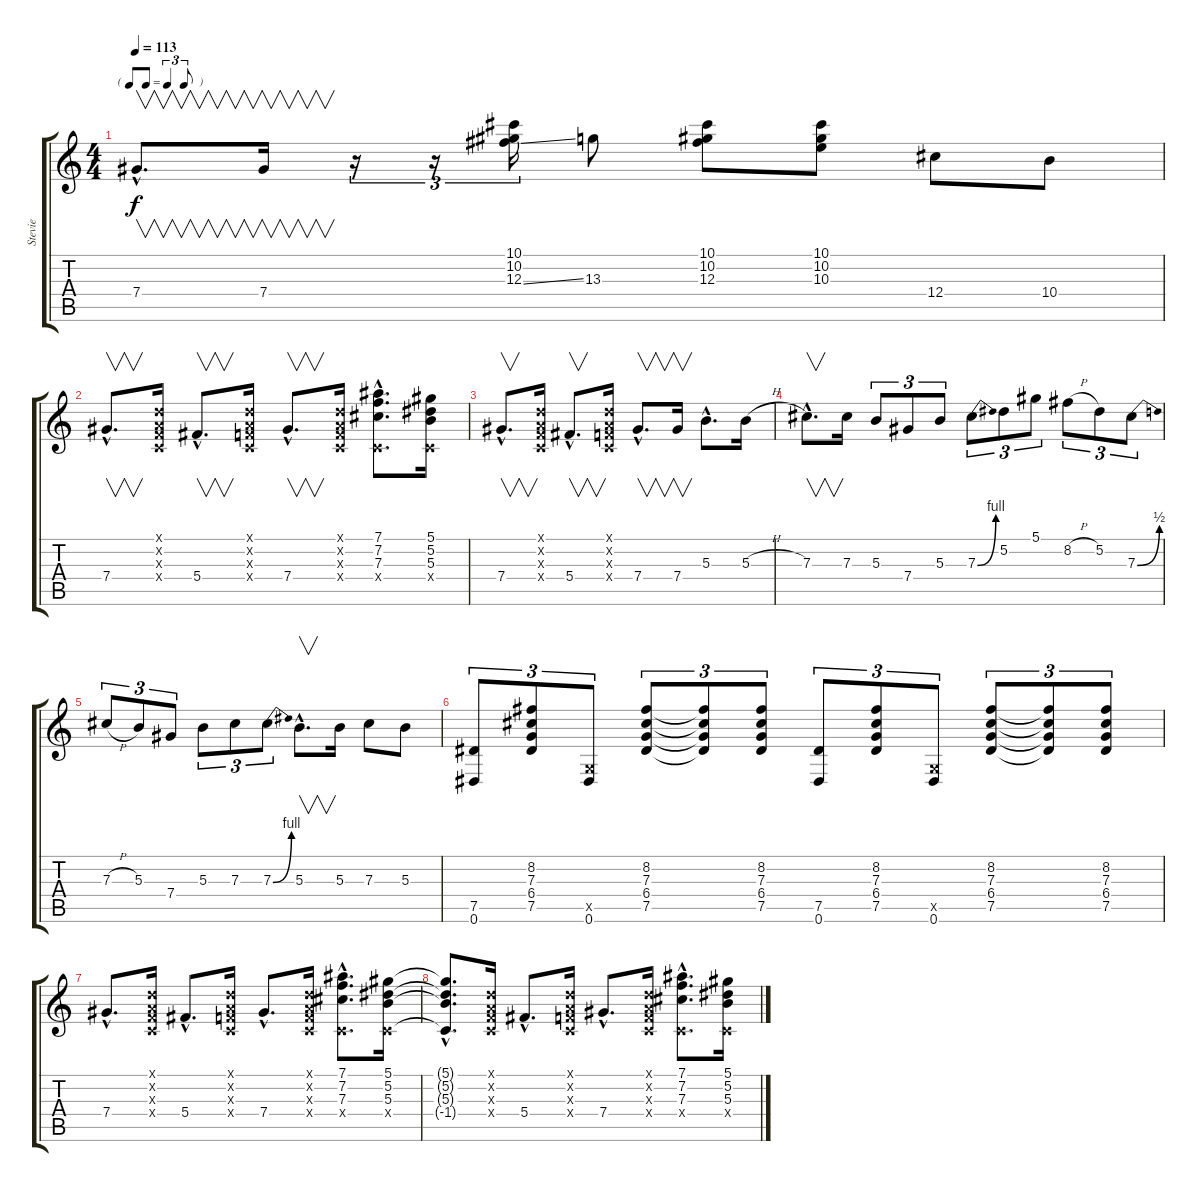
\track ("Stevie" "Stevie") {instrument overdrivenguitar}
\staff {score tabs}
\tuning (Eb4 Bb3 Gb3 Db3 Ab2 Eb2) {hide}
\ts (4 4)
\tf triplet8th
\tempo 113
\clef g2
\ks c
7.4{hac}.8{v d dy f} 7.4.16{v} r.16{tu (3 2)} r.16{tu (3 2)} (10.1 10.2 12.3{ss}).16{tu (3 2)} 13.3.8 (10.1 10.2 12.3).8 (10.1 10.2 10.3).8 12.4.8 10.4.8 |
7.4{hac}.8{v d} (-1.1{x} -1.2{x} -1.3{x} -1.4{x}).16 5.4{hac}.8{v d} (-1.1{x} -1.2{x} -1.3{x} -1.4{x}).16 7.4{hac}.8{v d} (-1.1{x} -1.2{x} -1.3{x} -1.4{x}).16 (7.1{hac} 7.2{hac} 7.3{hac} -1.4{hac x}).8{d} (5.1 5.2 5.3 -1.4{x}).16 |
7.4{hac}.8{v d} (-1.1{x} -1.2{x} -1.3{x} -1.4{x}).16 5.4{hac}.8{v d} (-1.1{x} -1.2{x} -1.3{x} -1.4{x}).16 7.4{hac}.8{v d} 7.4.16{v} 5.3{hac}.8{d} 5.3{h}.16 |
7.3{hac}.8{v d} 7.3.16 5.3.8{tu (3 2)} 7.4.8{tu (3 2)} 5.3.8{tu (3 2)} 7.3{be (bend 0 0 60 4)}.8{tu (3 2)} 5.2.8{tu (3 2)} 5.1.8{tu (3 2)} 8.2{h}.8{tu (3 2)} 5.2.8{tu (3 2)} 7.3{be (bend 0 0 60 2)}.8{tu (3 2)} |
7.3{h}.8{tu (3 2)} 5.3.8{tu (3 2)} 7.4.8{tu (3 2)} 5.3.8{tu (3 2)} 7.3.8{tu (3 2)} 7.3{be (bend 0 0 60 4)}.8{tu (3 2)} 5.3{hac}.8{v d} 5.3.16 7.3.8 5.3.8 |
(7.5 0.6).8{tu (3 2)} (8.2 7.3 6.4 7.5).8{tu (3 2)} (-1.5{x} 0.6).8{tu (3 2)} (8.2 7.3 6.4 7.5).8{tu (3 2)} (8.2{t} 7.3{t} 6.4{t} 7.5{t}).8{tu (3 2)} (8.2 7.3 6.4 7.5).8{tu (3 2)} (7.5 0.6).8{tu (3 2)} (8.2 7.3 6.4 7.5).8{tu (3 2)} (-1.5{x} 0.6).8{tu (3 2)} (8.2 7.3 6.4 7.5).8{tu (3 2)} (8.2{t} 7.3{t} 6.4{t} 7.5{t}).8{tu (3 2)} (8.2 7.3 6.4 7.5).8{tu (3 2)} |
7.4{hac}.8{d} (-1.1{x} -1.2{x} -1.3{x} -1.4{x}).16 5.4{hac}.8{d} (-1.1{x} -1.2{x} -1.3{x} -1.4{x}).16 7.4{hac}.8{d} (-1.1{x} -1.2{x} -1.3{x} -1.4{x}).16 (7.1{hac} 7.2{hac} 7.3{hac} -1.4{hac x}).8{d} (5.1 5.2 5.3 -1.4{x}).16 |
(5.1{hac t} 5.2{hac t} 5.3{hac t} -1.4{hac t}).8{d} (-1.1{x} -1.2{x} -1.3{x} -1.4{x}).16 5.4{hac}.8{d} (-1.1{x} -1.2{x} -1.3{x} -1.4{x}).16 7.4{hac}.8{d} (-1.1{x} -1.2{x} -1.3{x} -1.4{x}).16 (7.1{hac} 7.2{hac} 7.3{hac} -1.4{hac x}).8{d} (5.1 5.2 5.3 -1.4{x}).16
